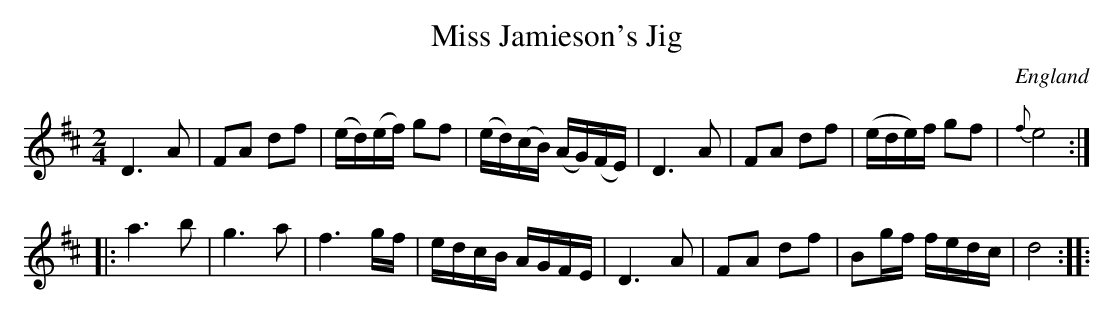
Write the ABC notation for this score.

X:1
T:Miss Jamieson's Jig
L:1/16
M:2/4
O:England
K:D
D6A2 | F2A2 d2f2 | (ed)(ef) g2f2 | (ed)(cB) (AG)(FE) |\
D6A2 | F2A2 d2f2 | (ede)f   g2f2 | {f}e8 ::
a6b2 | g6     a2 | f6     gf | edcB AGFE | \
D6A2 | F2A2 d2f2 | B2gf fedc | d8 ::
